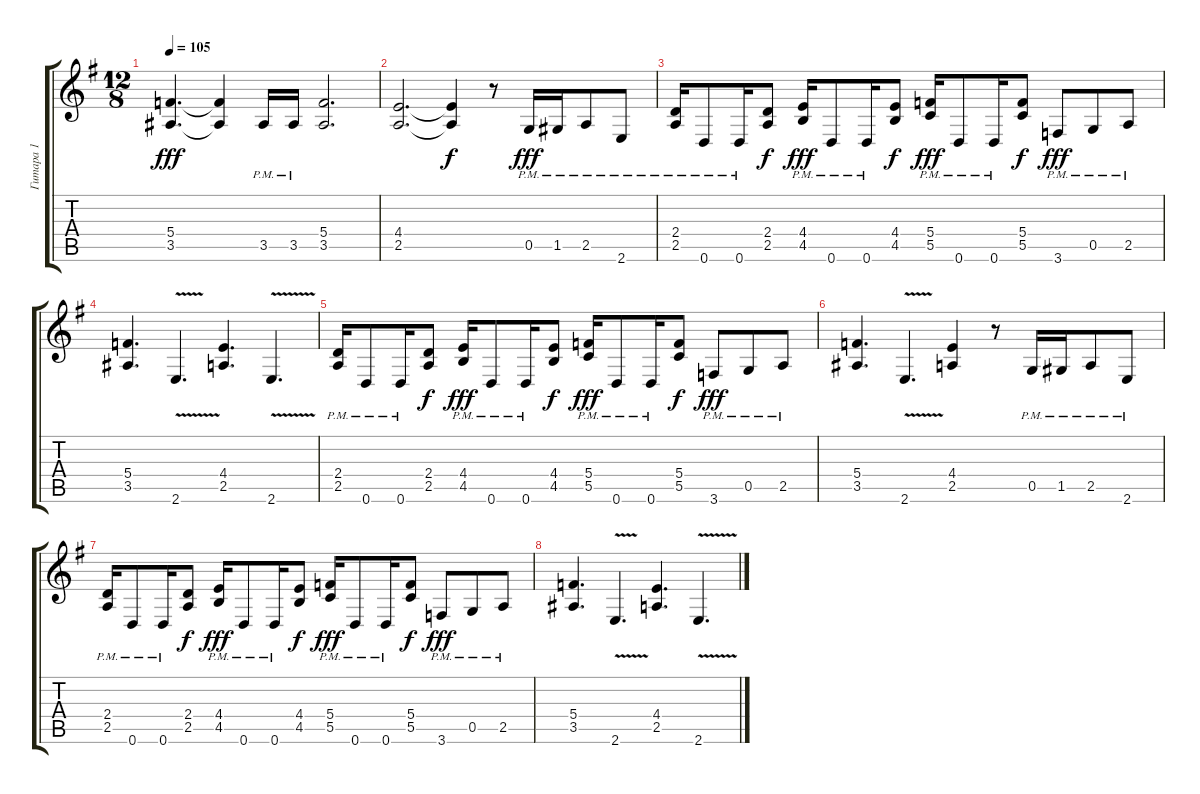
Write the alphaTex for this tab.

\track ("Гитара 1" "Гитара 1") {instrument acousticguitarsteel}
\staff {score tabs}
\tuning (D4 A3 F3 C3 G2 D2) {hide}
\ts (12 8)
\tempo 105
\clef g2
\ks eminor
(5.4 3.5).4{d dy fff instrument distortionguitar} (5.4{t} 3.5{t}).4 3.5{pm}.16 3.5{pm}.16 (5.4 3.5).2{d} |
(4.4 2.5).2{d instrument distortionguitar} (4.4{t} 2.5{t}).4{dy f} r.8 0.5{pm}.16{dy fff} 1.5{pm}.16 2.5{pm}.8 2.6{pm}.8 |
(2.4{pm} 2.5{pm}).16{instrument distortionguitar} 0.6{pm}.8 0.6{pm}.16 (2.4 2.5).8{dy f} (4.4{pm} 4.5{pm}).16{dy fff} 0.6{pm}.8 0.6{pm}.16 (4.4 4.5).8{dy f} (5.4{pm} 5.5{pm}).16{dy fff} 0.6{pm}.8 0.6{pm}.16 (5.4 5.5).8{dy f} 3.6{pm}.8{dy fff} 0.5{pm}.8 2.5{pm}.8 |
(5.4 3.5).4{d instrument distortionguitar} 2.6{v}.4{d} (4.4 2.5).4{d} 2.6{v}.4{d} |
(2.4{pm} 2.5{pm}).16{instrument distortionguitar} 0.6{pm}.8 0.6{pm}.16 (2.4 2.5).8{dy f} (4.4{pm} 4.5{pm}).16{dy fff} 0.6{pm}.8 0.6{pm}.16 (4.4 4.5).8{dy f} (5.4{pm} 5.5{pm}).16{dy fff} 0.6{pm}.8 0.6{pm}.16 (5.4 5.5).8{dy f} 3.6{pm}.8{dy fff} 0.5{pm}.8 2.5{pm}.8 |
(5.4 3.5).4{d instrument distortionguitar} 2.6{v}.4{d} (4.4 2.5).4 r.8 0.5{pm}.16 1.5{pm}.16 2.5{pm}.8 2.6{pm}.8 |
(2.4{pm} 2.5{pm}).16{instrument distortionguitar} 0.6{pm}.8 0.6{pm}.16 (2.4 2.5).8{dy f} (4.4{pm} 4.5{pm}).16{dy fff} 0.6{pm}.8 0.6{pm}.16 (4.4 4.5).8{dy f} (5.4{pm} 5.5{pm}).16{dy fff} 0.6{pm}.8 0.6{pm}.16 (5.4 5.5).8{dy f} 3.6{pm}.8{dy fff} 0.5{pm}.8 2.5{pm}.8 |
(5.4 3.5).4{d instrument distortionguitar} 2.6{v}.4{d} (4.4 2.5).4{d} 2.6{v}.4{d}
